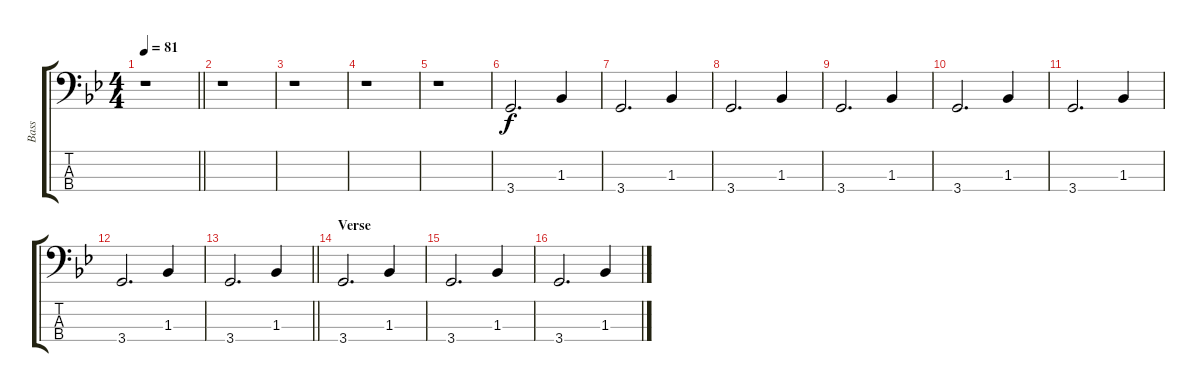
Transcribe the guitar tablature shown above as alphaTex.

\track ("Bass" "Bass") {instrument electricbassfinger}
\staff {score tabs}
\tuning (G2 D2 A1 E1) {hide}
\ts (4 4)
\tempo 81
\clef f4
\barLineRight lightlight
\ks gminor
r.1{dy f instrument electricbassfinger} |
\section ("" "")
r.1 |
r.1 |
r.1 |
r.1 |
3.4.2{d} 1.3.4 |
3.4.2{d} 1.3.4 |
3.4.2{d} 1.3.4 |
3.4.2{d} 1.3.4 |
3.4.2{d} 1.3.4 |
3.4.2{d} 1.3.4 |
3.4.2{d} 1.3.4 |
\barLineRight lightlight
3.4.2{d} 1.3.4 |
\section ("" "Verse")
3.4.2{d} 1.3.4 |
3.4.2{d} 1.3.4 |
3.4.2{d} 1.3.4
